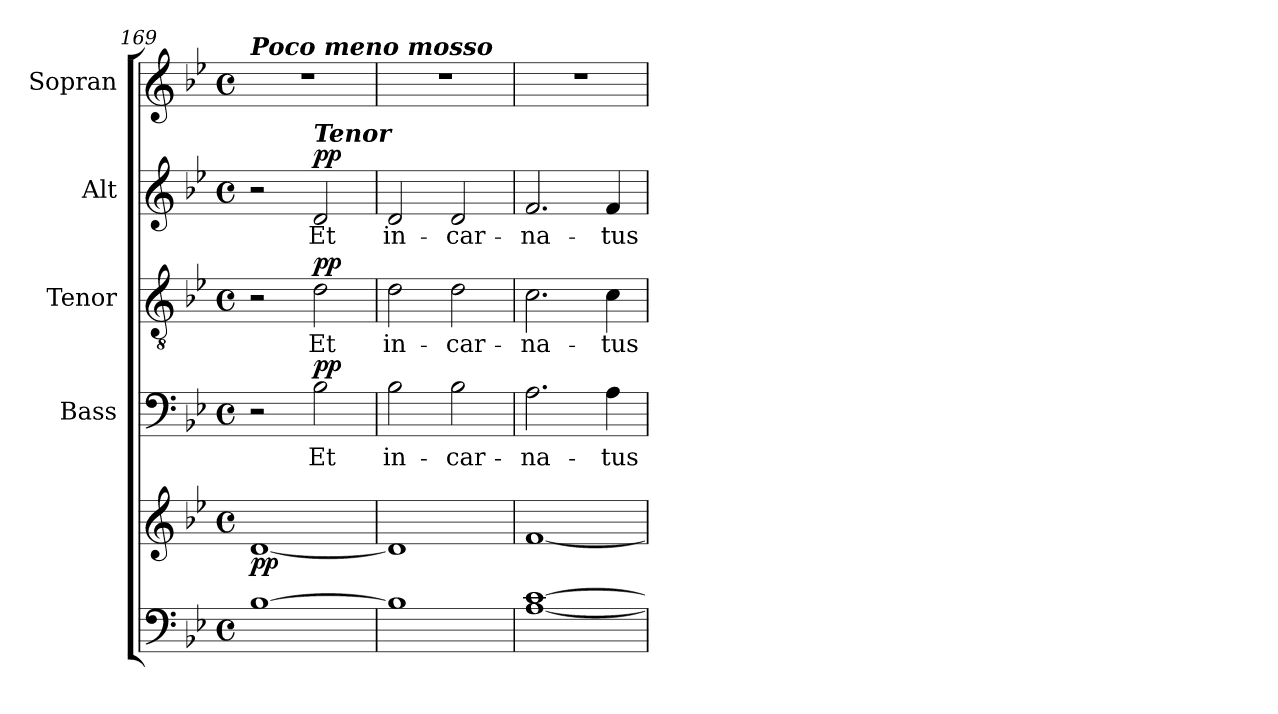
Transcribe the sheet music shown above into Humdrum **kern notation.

**kern	**kern	**dynam	**kern	**text	**dynam	**kern	**text	**dynam	**kern	**text	**dynam	**kern
*part5	*part5	*part5	*part4	*part4	*part4	*part3	*part3	*part3	*part2	*part2	*part2	*part1
*staff6	*staff5	*staff5/6	*staff4	*staff4	*staff4	*staff3	*staff3	*staff3	*staff2	*staff2	*staff2	*staff1
*	*	*	*I"Bass	*	*	*I"Tenor	*	*	*I"Alt	*	*	*I"Sopran
*	*	*	*I'B.	*	*	*I'T.	*	*	*I'A.	*	*	*I'S.
!!LO:LB:g=z
*clefF4	*clefG2	*	*clefF4	*	*	*clefGv2	*	*	*clefG2	*	*	*clefG2
*k[b-e-]	*k[b-e-]	*	*k[b-e-]	*	*	*k[b-e-]	*	*	*k[b-e-]	*	*	*k[b-e-]
*B-:	*B-:	*	*B-:	*	*	*B-:	*	*	*B-:	*	*	*B-:
*M4/4	*M4/4	*	*M4/4	*	*	*M4/4	*	*	*M4/4	*	*	*M4/4
*met(c)	*met(c)	*	*met(c)	*	*	*met(c)	*	*	*met(c)	*	*	*met(c)
=169	=169	=169	=169	=169	=169	=169	=169	=169	=169	=169	=169	=169
!	!	!	!	!	!	!	!	!	!	!	!	!LO:TX:a:Bi:t=Poco meno mosso
!	!	!LO:DY:b	!	!	!	!	!	!	!	!	!	!
[1B-	[1d	pp	2r	.	.	2r	.	.	2r	.	.	1r
!	!	!	!	!	!	!	!	!	!LO:TX:a:Bi:t=Tenor	!	!	!
!	!	!	!	!LO:LY:b	!LO:DY:a	!	!LO:LY:b	!LO:DY:a	!	!LO:LY:b	!LO:DY:a	!
.	.	.	2B-\	Et	pp	2d\	Et	pp	2d/	Et	pp	.
=170	=170	=170	=170	=170	=170	=170	=170	=170	=170	=170	=170	=170
!	!	!	!	!LO:LY:b	!	!	!LO:LY:b	!	!	!LO:LY:b	!	!
1B-]	1d]	.	2B-\	in-	.	2d\	in-	.	2d/	in-	.	1r
!	!	!	!	!LO:LY:b	!	!	!LO:LY:b	!	!	!LO:LY:b	!	!
.	.	.	2B-\	-car-	.	2d\	-car-	.	2d/	-car-	.	.
=171	=171	=171	=171	=171	=171	=171	=171	=171	=171	=171	=171	=171
!	!	!	!	!LO:LY:b	!	!	!LO:LY:b	!	!	!LO:LY:b	!	!
[1A [1c	[1f	.	2.A\	-na-	.	2.c\	-na-	.	2.f/	-na-	.	1r
!	!	!	!	!LO:LY:b	!	!	!LO:LY:b	!	!	!LO:LY:b	!	!
.	.	.	4A\	-tus	.	4c\	-tus	.	4f/	-tus	.	.
=	=	=	=	=	=	=	=	=	=	=	=	=
*-	*-	*-	*-	*-	*-	*-	*-	*-	*-	*-	*-	*-
